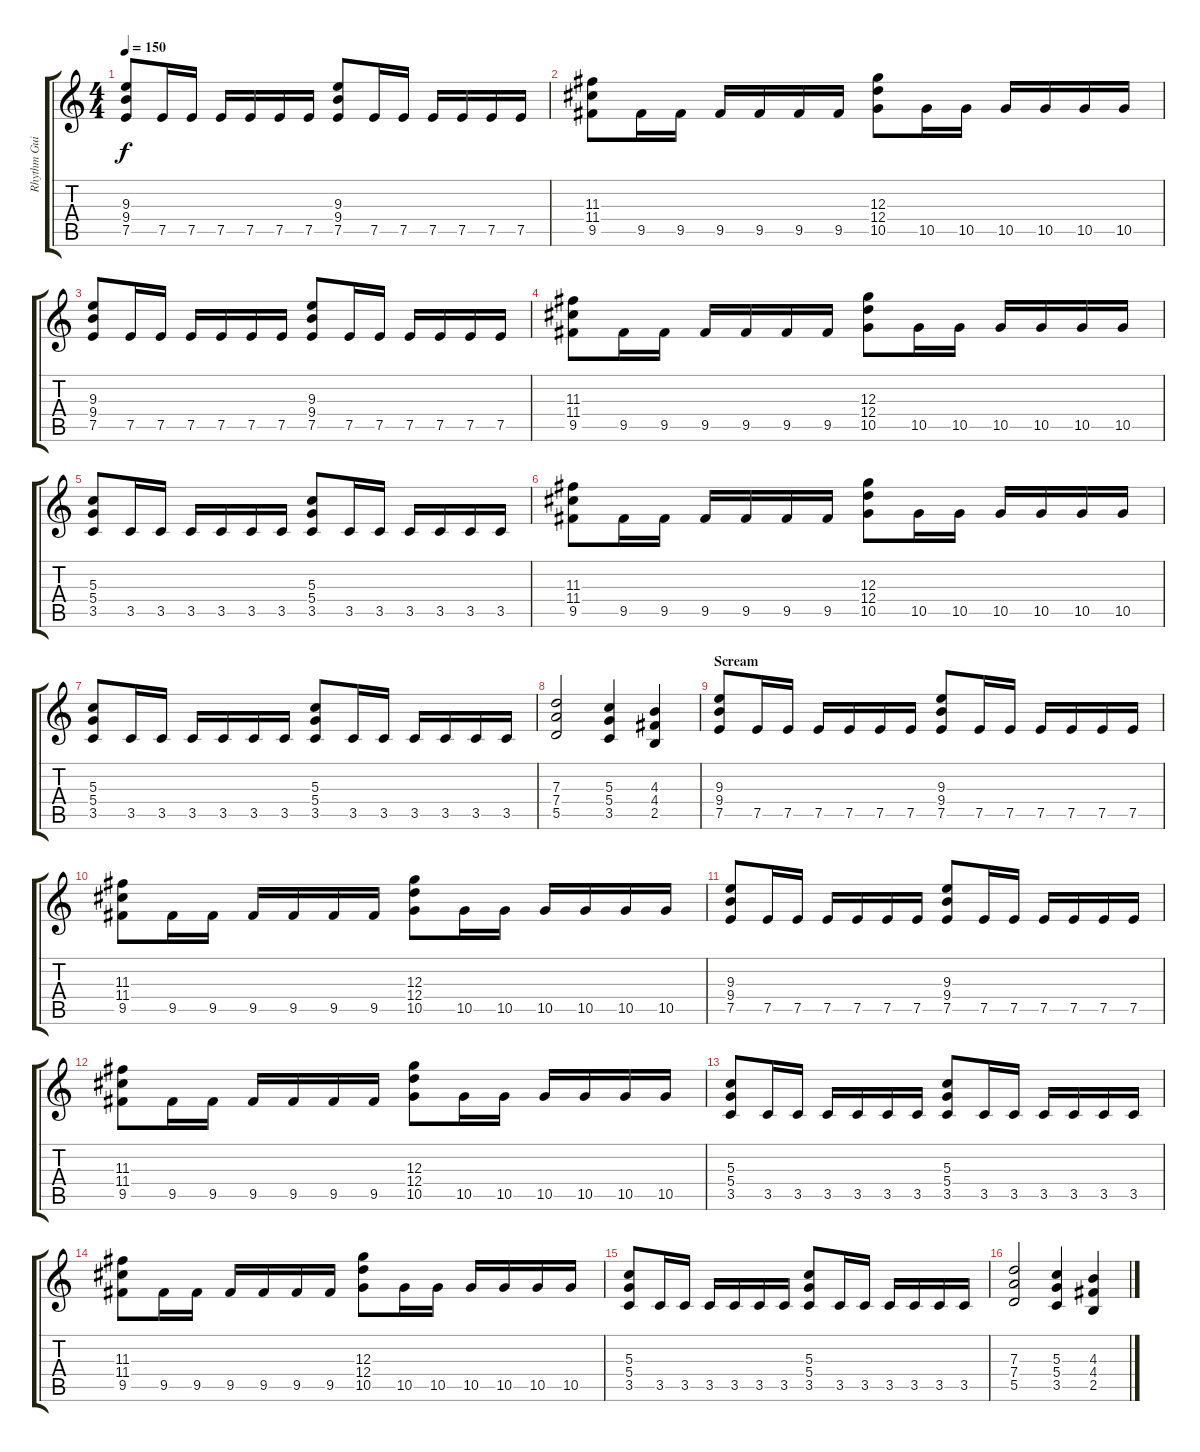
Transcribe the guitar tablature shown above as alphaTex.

\track ("Rhythm Guitar" "Rhythm Gui") {instrument distortionguitar}
\staff {score tabs}
\tuning (E4 B3 G3 D3 A2 E2) {hide}
\ts (4 4)
\tempo 150
\clef g2
\ks c
(9.3 9.4 7.5).8{dy f instrument distortionguitar} 7.5.16 7.5.16 7.5.16 7.5.16 7.5.16 7.5.16 (9.3 9.4 7.5).8 7.5.16 7.5.16 7.5.16 7.5.16 7.5.16 7.5.16 |
(11.3 11.4 9.5).8 9.5.16 9.5.16 9.5.16 9.5.16 9.5.16 9.5.16 (12.3 12.4 10.5).8 10.5.16 10.5.16 10.5.16 10.5.16 10.5.16 10.5.16 |
(9.3 9.4 7.5).8 7.5.16 7.5.16 7.5.16 7.5.16 7.5.16 7.5.16 (9.3 9.4 7.5).8 7.5.16 7.5.16 7.5.16 7.5.16 7.5.16 7.5.16 |
(11.3 11.4 9.5).8 9.5.16 9.5.16 9.5.16 9.5.16 9.5.16 9.5.16 (12.3 12.4 10.5).8 10.5.16 10.5.16 10.5.16 10.5.16 10.5.16 10.5.16 |
(5.3 5.4 3.5).8 3.5.16 3.5.16 3.5.16 3.5.16 3.5.16 3.5.16 (5.3 5.4 3.5).8 3.5.16 3.5.16 3.5.16 3.5.16 3.5.16 3.5.16 |
(11.3 11.4 9.5).8 9.5.16 9.5.16 9.5.16 9.5.16 9.5.16 9.5.16 (12.3 12.4 10.5).8 10.5.16 10.5.16 10.5.16 10.5.16 10.5.16 10.5.16 |
(5.3 5.4 3.5).8 3.5.16 3.5.16 3.5.16 3.5.16 3.5.16 3.5.16 (5.3 5.4 3.5).8 3.5.16 3.5.16 3.5.16 3.5.16 3.5.16 3.5.16 |
(7.3 7.4 5.5).2 (5.3 5.4 3.5).4 (4.3 4.4 2.5).4 |
\section ("" "Scream")
(9.3 9.4 7.5).8 7.5.16 7.5.16 7.5.16 7.5.16 7.5.16 7.5.16 (9.3 9.4 7.5).8 7.5.16 7.5.16 7.5.16 7.5.16 7.5.16 7.5.16 |
(11.3 11.4 9.5).8 9.5.16 9.5.16 9.5.16 9.5.16 9.5.16 9.5.16 (12.3 12.4 10.5).8 10.5.16 10.5.16 10.5.16 10.5.16 10.5.16 10.5.16 |
(9.3 9.4 7.5).8 7.5.16 7.5.16 7.5.16 7.5.16 7.5.16 7.5.16 (9.3 9.4 7.5).8 7.5.16 7.5.16 7.5.16 7.5.16 7.5.16 7.5.16 |
(11.3 11.4 9.5).8 9.5.16 9.5.16 9.5.16 9.5.16 9.5.16 9.5.16 (12.3 12.4 10.5).8 10.5.16 10.5.16 10.5.16 10.5.16 10.5.16 10.5.16 |
(5.3 5.4 3.5).8 3.5.16 3.5.16 3.5.16 3.5.16 3.5.16 3.5.16 (5.3 5.4 3.5).8 3.5.16 3.5.16 3.5.16 3.5.16 3.5.16 3.5.16 |
(11.3 11.4 9.5).8 9.5.16 9.5.16 9.5.16 9.5.16 9.5.16 9.5.16 (12.3 12.4 10.5).8 10.5.16 10.5.16 10.5.16 10.5.16 10.5.16 10.5.16 |
(5.3 5.4 3.5).8 3.5.16 3.5.16 3.5.16 3.5.16 3.5.16 3.5.16 (5.3 5.4 3.5).8 3.5.16 3.5.16 3.5.16 3.5.16 3.5.16 3.5.16 |
(7.3 7.4 5.5).2 (5.3 5.4 3.5).4 (4.3 4.4 2.5).4
